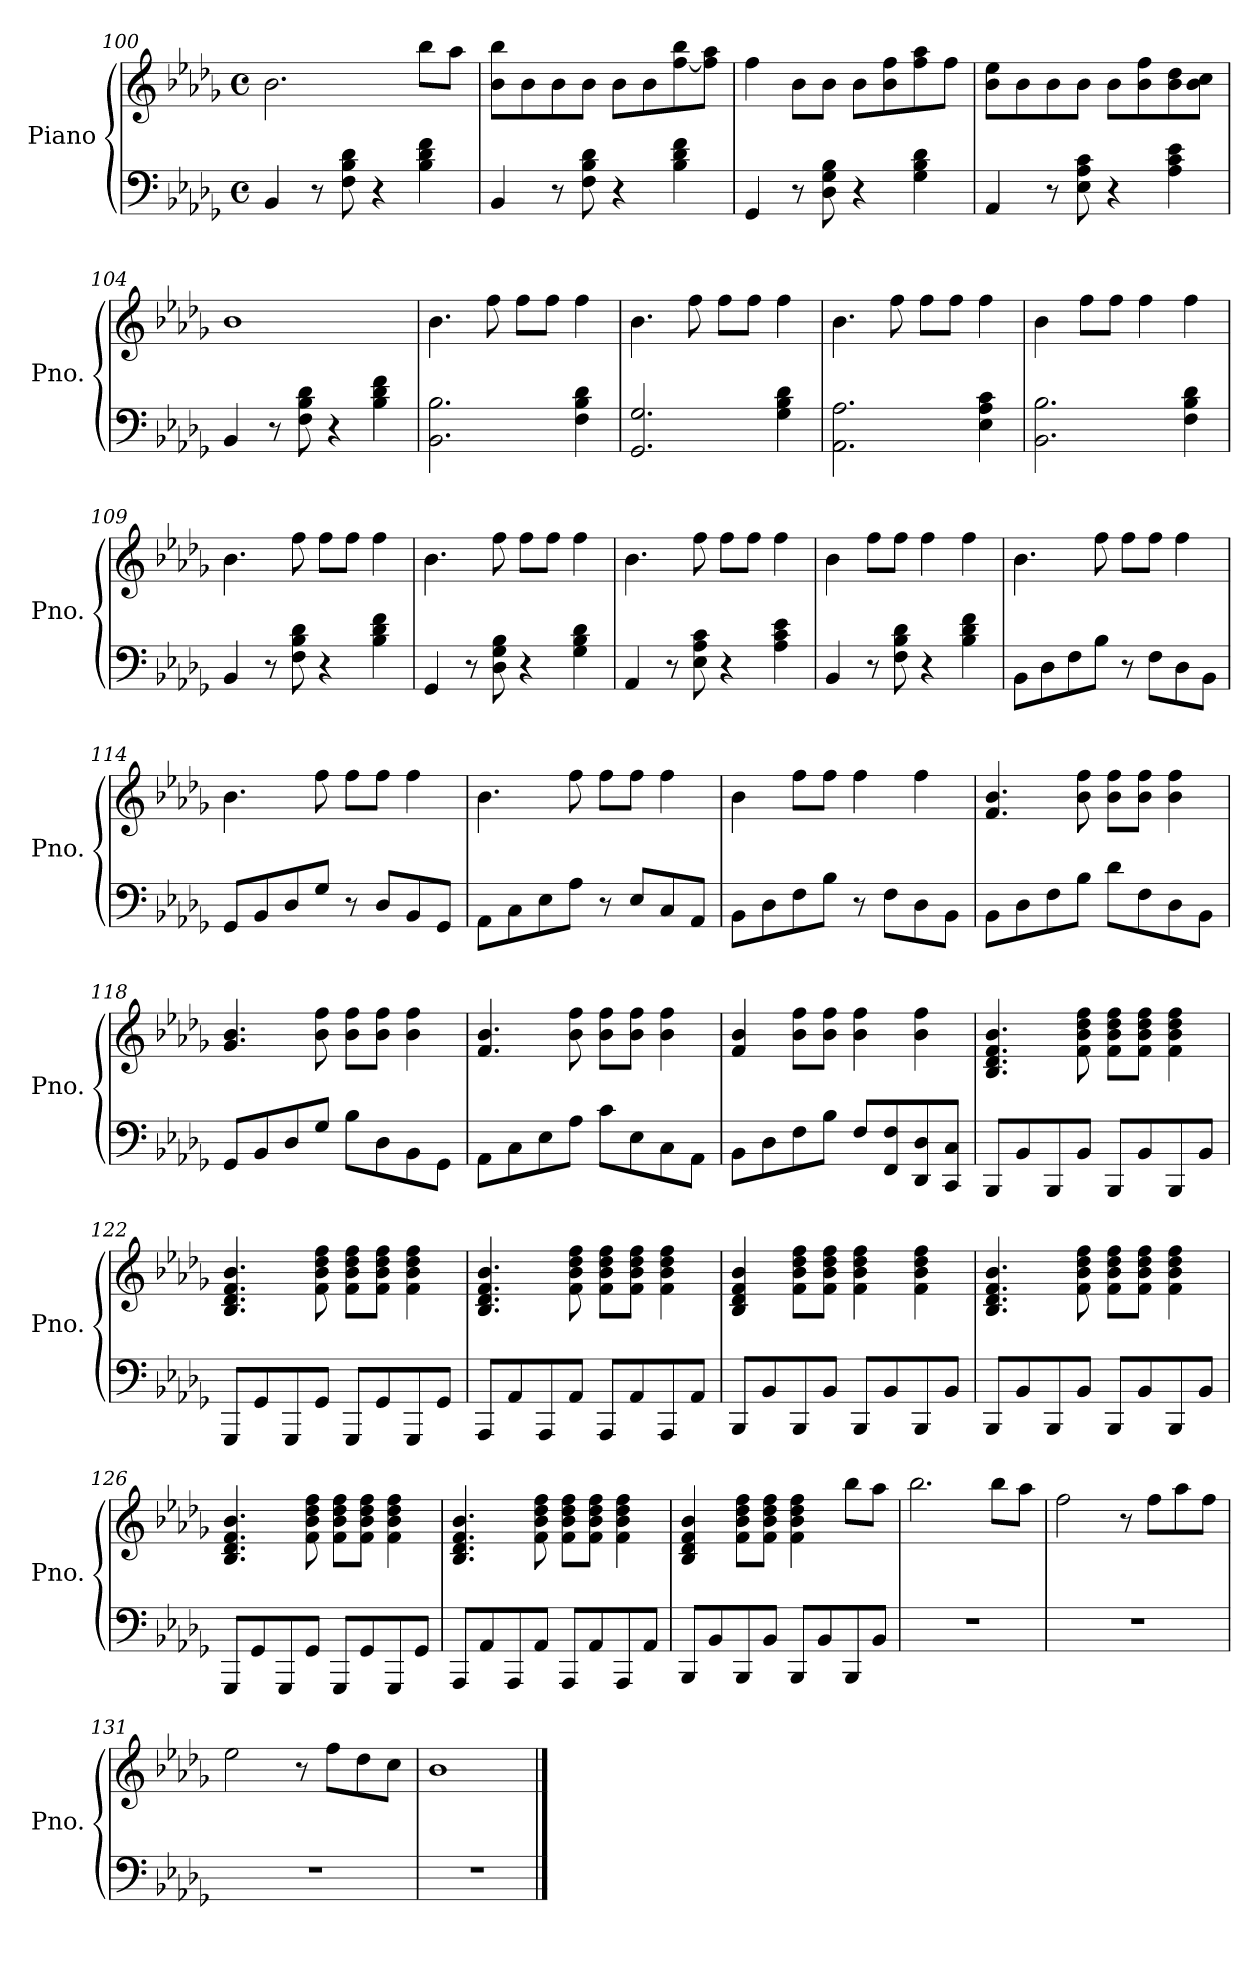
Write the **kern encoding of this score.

**kern	**kern
*part1	*part1
*staff2	*staff1
*I"Piano	*
*I'Pno.	*
*clefF4	*clefG2
*k[b-e-a-d-g-]	*k[b-e-a-d-g-]
*M4/4	*M4/4
*met(c)	*met(c)
=100	=100
4BB-/	2.b-\
8r	.
8F\ 8B-\ 8d-\	.
4r	.
4B-\ 4d-\ 4f\	8bb-\L
.	8aa-\J
=101	=101
4BB-/	8b-\ 8bb-\L
.	8b-\
8r	8b-\
8F\ 8B-\ 8d-\	8b-\J
4r	8b-\L
.	8b-\
4B-\ 4d-\ 4f\	[8ff\ 8bb-\
.	8ff\] 8aa-\J
=102	=102
4GG-/	4ff\
8r	8b-\L
8D-\ 8G-\ 8B-\	8b-\J
4r	8b-\L
.	8b-\ 8ff\
4G-\ 4B-\ 4d-\	8ff\ 8aa-\
.	8ff\J
!!LO:LB:g=z
=103	=103
4AA-/	8b-\ 8ee-\L
.	8b-\
8r	8b-\
8E-\ 8A-\ 8c\	8b-\J
4r	8b-\L
.	8b-\ 8ff\
4A-\ 4c\ 4e-\	8b-\ 8dd-\
.	8b-\ 8cc\J
=104	=104
4BB-/	1b-
8r	.
8F\ 8B-\ 8d-\	.
4r	.
4B-\ 4d-\ 4f\	.
=105	=105
2.BB-\ 2.B-\	4.b-\
.	8ff\
.	8ff\L
.	8ff\J
4F\ 4B-\ 4d-\	4ff\
=106	=106
2.GG-/ 2.G-/	4.b-\
.	8ff\
.	8ff\L
.	8ff\J
4G-\ 4B-\ 4d-\	4ff\
=107	=107
2.AA-\ 2.A-\	4.b-\
.	8ff\
.	8ff\L
.	8ff\J
4E-\ 4A-\ 4c\	4ff\
=108	=108
2.BB-\ 2.B-\	4b-\
.	8ff\L
.	8ff\J
.	4ff\
4F\ 4B-\ 4d-\	4ff\
!!LO:LB:g=z
=109	=109
4BB-/	4.b-\
8r	.
8F\ 8B-\ 8d-\	8ff\
4r	8ff\L
.	8ff\J
4B-\ 4d-\ 4f\	4ff\
=110	=110
4GG-/	4.b-\
8r	.
8D-\ 8G-\ 8B-\	8ff\
4r	8ff\L
.	8ff\J
4G-\ 4B-\ 4d-\	4ff\
=111	=111
4AA-/	4.b-\
8r	.
8E-\ 8A-\ 8c\	8ff\
4r	8ff\L
.	8ff\J
4A-\ 4c\ 4e-\	4ff\
=112	=112
4BB-/	4b-\
8r	8ff\L
8F\ 8B-\ 8d-\	8ff\J
4r	4ff\
4B-\ 4d-\ 4f\	4ff\
=113	=113
8BB-\L	4.b-\
8D-\	.
8F\	.
8B-\J	8ff\
8r	8ff\L
8F\L	8ff\J
8D-\	4ff\
8BB-\J	.
=114	=114
8GG-/L	4.b-\
8BB-/	.
8D-/	.
8G-/J	8ff\
8r	8ff\L
8D-/L	8ff\J
8BB-/	4ff\
8GG-/J	.
!!LO:LB:g=z
=115	=115
8AA-\L	4.b-\
8C\	.
8E-\	.
8A-\J	8ff\
8r	8ff\L
8E-/L	8ff\J
8C/	4ff\
8AA-/J	.
=116	=116
8BB-\L	4b-\
8D-\	.
8F\	8ff\L
8B-\J	8ff\J
8r	4ff\
8F\L	.
8D-\	4ff\
8BB-\J	.
=117	=117
8BB-\L	4.f/ 4.b-/
8D-\	.
8F\	.
8B-\J	8b-\ 8ff\
8d-\L	8b-\ 8ff\L
8F\	8b-\ 8ff\J
8D-\	4b-\ 4ff\
8BB-\J	.
=118	=118
8GG-/L	4.g-/ 4.b-/
8BB-/	.
8D-/	.
8G-/J	8b-\ 8ff\
8B-\L	8b-\ 8ff\L
8D-\	8b-\ 8ff\J
8BB-\	4b-\ 4ff\
8GG-\J	.
=119	=119
8AA-\L	4.f/ 4.b-/
8C\	.
8E-\	.
8A-\J	8b-\ 8ff\
8c\L	8b-\ 8ff\L
8E-\	8b-\ 8ff\J
8C\	4b-\ 4ff\
8AA-\J	.
!!LO:PB:g=z
=120	=120
8BB-\L	4f/ 4b-/
8D-\	.
8F\	8b-\ 8ff\L
8B-\J	8b-\ 8ff\J
8F/L	4b-\ 4ff\
8FF/ 8F/	.
8DD-/ 8D-/	4b-\ 4ff\
8CC/ 8C/J	.
=121	=121
8BBB-/L	4.B-/ 4.d-/ 4.f/ 4.b-/
8BB-/	.
8BBB-/	.
8BB-/J	8f\ 8b-\ 8dd-\ 8ff\
8BBB-/L	8f\ 8b-\ 8dd-\ 8ff\L
8BB-/	8f\ 8b-\ 8dd-\ 8ff\J
8BBB-/	4f\ 4b-\ 4dd-\ 4ff\
8BB-/J	.
=122	=122
8GGG-/L	4.B-/ 4.d-/ 4.f/ 4.b-/
8GG-/	.
8GGG-/	.
8GG-/J	8f\ 8b-\ 8dd-\ 8ff\
8GGG-/L	8f\ 8b-\ 8dd-\ 8ff\L
8GG-/	8f\ 8b-\ 8dd-\ 8ff\J
8GGG-/	4f\ 4b-\ 4dd-\ 4ff\
8GG-/J	.
=123	=123
8AAA-/L	4.B-/ 4.d-/ 4.f/ 4.b-/
8AA-/	.
8AAA-/	.
8AA-/J	8f\ 8b-\ 8dd-\ 8ff\
8AAA-/L	8f\ 8b-\ 8dd-\ 8ff\L
8AA-/	8f\ 8b-\ 8dd-\ 8ff\J
8AAA-/	4f\ 4b-\ 4dd-\ 4ff\
8AA-/J	.
=124	=124
8BBB-/L	4B-/ 4d-/ 4f/ 4b-/
8BB-/	.
8BBB-/	8f\ 8b-\ 8dd-\ 8ff\L
8BB-/J	8f\ 8b-\ 8dd-\ 8ff\J
8BBB-/L	4f\ 4b-\ 4dd-\ 4ff\
8BB-/	.
8BBB-/	4f\ 4b-\ 4dd-\ 4ff\
8BB-/J	.
!!LO:LB:g=z
=125	=125
8BBB-/L	4.B-/ 4.d-/ 4.f/ 4.b-/
8BB-/	.
8BBB-/	.
8BB-/J	8f\ 8b-\ 8dd-\ 8ff\
8BBB-/L	8f\ 8b-\ 8dd-\ 8ff\L
8BB-/	8f\ 8b-\ 8dd-\ 8ff\J
8BBB-/	4f\ 4b-\ 4dd-\ 4ff\
8BB-/J	.
=126	=126
8GGG-/L	4.B-/ 4.d-/ 4.f/ 4.b-/
8GG-/	.
8GGG-/	.
8GG-/J	8f\ 8b-\ 8dd-\ 8ff\
8GGG-/L	8f\ 8b-\ 8dd-\ 8ff\L
8GG-/	8f\ 8b-\ 8dd-\ 8ff\J
8GGG-/	4f\ 4b-\ 4dd-\ 4ff\
8GG-/J	.
=127	=127
8AAA-/L	4.B-/ 4.d-/ 4.f/ 4.b-/
8AA-/	.
8AAA-/	.
8AA-/J	8f\ 8b-\ 8dd-\ 8ff\
8AAA-/L	8f\ 8b-\ 8dd-\ 8ff\L
8AA-/	8f\ 8b-\ 8dd-\ 8ff\J
8AAA-/	4f\ 4b-\ 4dd-\ 4ff\
8AA-/J	.
=128	=128
8BBB-/L	4B-/ 4d-/ 4f/ 4b-/
8BB-/	.
8BBB-/	8f\ 8b-\ 8dd-\ 8ff\L
8BB-/J	8f\ 8b-\ 8dd-\ 8ff\J
8BBB-/L	4f\ 4b-\ 4dd-\ 4ff\
8BB-/	.
8BBB-/	8bb-\L
8BB-/J	8aa-\J
=129	=129
1r	2.bb-\
.	8bb-\L
.	8aa-\J
!!LO:LB:g=z
=130	=130
1r	2ff\
.	8r
.	8ff\L
.	8aa-\
.	8ff\J
=131	=131
1r	2ee-\
.	8r
.	8ff\L
.	8dd-\
.	8cc\J
=132	=132
1r	1b-
==	==
*-	*-
